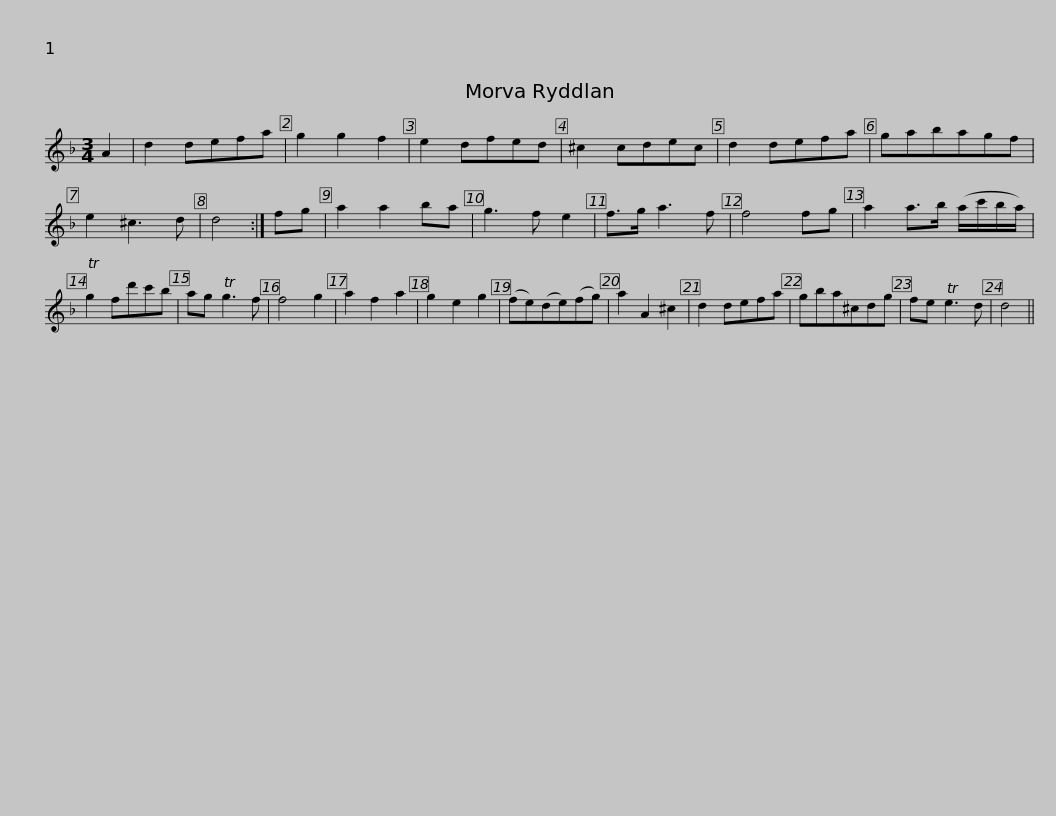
X:1
L:1/8
M:3/4
I:linebreak $
K:Dmin
V:1 treble
V:1
 A2 | d2 defa | g2 g2 f2 | e2 dfed | ^c2 cdec | %5
 d2 defa | gabagf | e2 ^c3 d | d4 :| fg |$ %10
 a2 a2 ba | g3 f e2 | f>g a3 f | f4 fg | a2 a>b (a/c'/b/a/) | %15
 Tg2 fd'c'b | ag Tg3 f | f4 g2 | a2 f2 a2 |$ g2 e2 g2 | %20
 (fe)(de)(fg) | a2 A2 ^c2 | d2 defa | gba^cdg | fe Te3 d | %25
 d4 || %26
